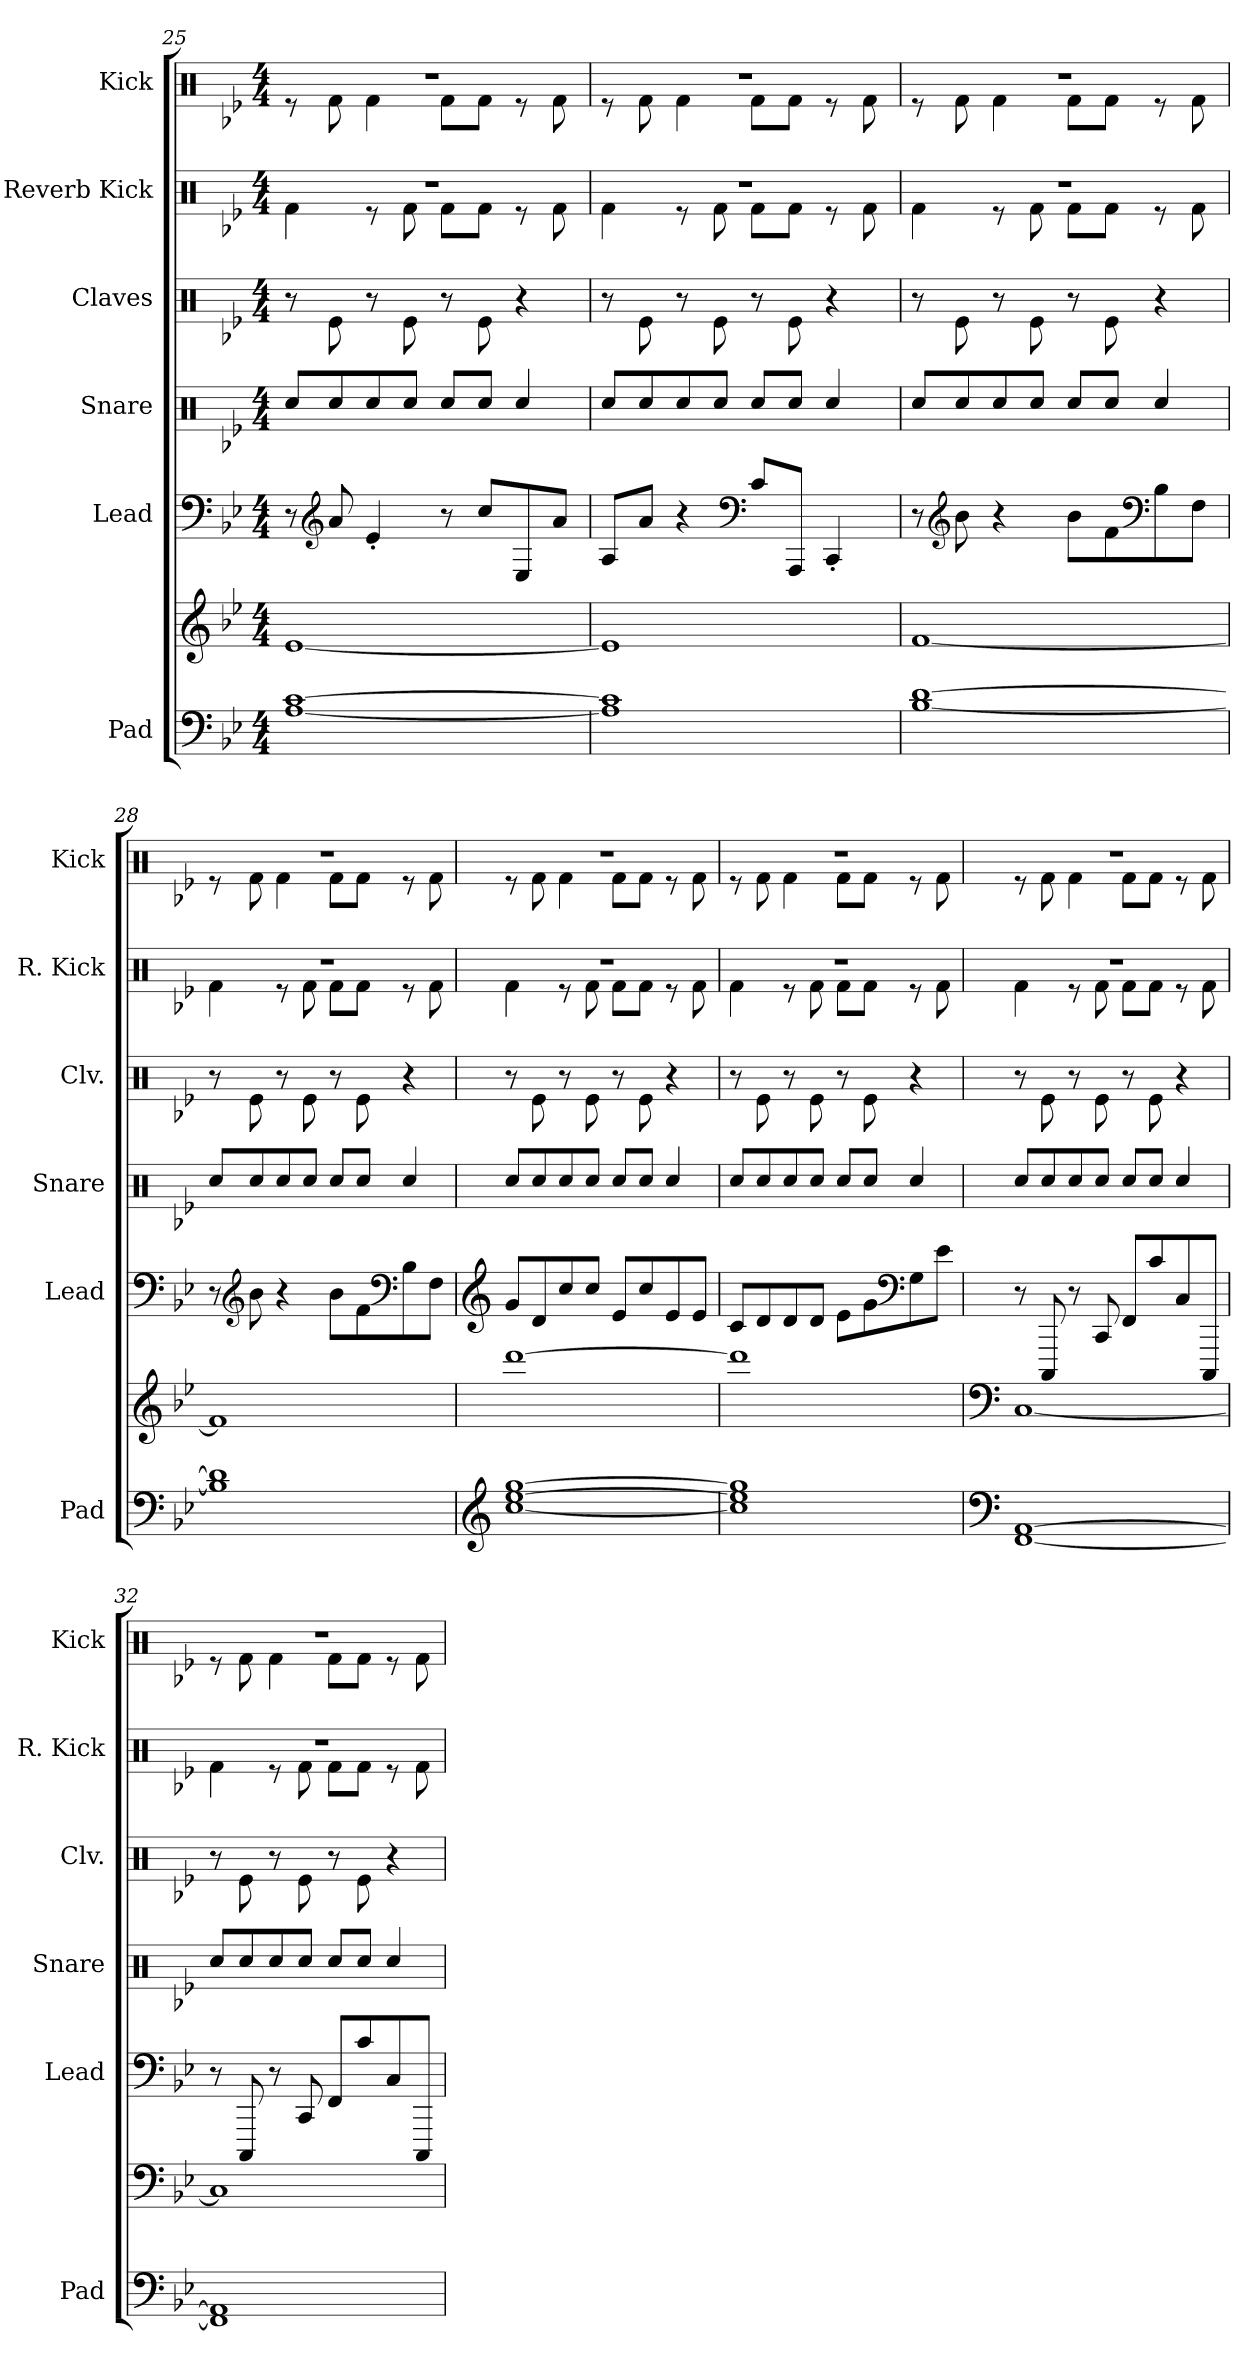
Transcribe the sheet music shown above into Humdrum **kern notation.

**kern	**kern	**kern	**kern	**kern	**kern	**kern
*part6	*part6	*part5	*part4	*part3	*part2	*part1
*staff7	*staff6	*staff5	*staff4	*staff3	*staff2	*staff1
*I"Pad	*	*I"Lead	*I"Snare	*I"Claves	*I"Reverb Kick	*I"Kick
*I'Pad	*	*I'Lead	*I'Snare	*I'Clv.	*I'R. Kick	*I'Kick
*clefF4	*clefG2	*clefF4	*clefX	*clefX	*clefX	*clefX
*k[b-e-]	*k[b-e-]	*k[b-e-]	*k[b-e-]	*k[b-e-]	*k[b-e-]	*k[b-e-]
*M4/4	*M4/4	*M4/4	*M4/4	*M4/4	*M4/4	*M4/4
=25	=25	=25	=25	=25	=25	=25
*	*	*	*	*	*^	*^
[1A [1c	[1e-	8r	8Rcc/L	8r	1r	4Rf\	1r	8r
*	*	*clefG2	*	*	*	*	*	*
.	.	8a/	8Rcc/	8Re\	.	.	.	8Rf\
.	.	4e-'/	8Rcc/	8r	.	8r	.	4Rf\
.	.	.	8Rcc/J	8Re\	.	8Rf\	.	.
.	.	8r	8Rcc/L	8r	.	8Rf\L	.	8Rf\L
.	.	8cc/L	8Rcc/J	8Re\	.	8Rf\J	.	8Rf\J
.	.	8E-/	4Rcc/	4r	.	8r	.	8r
.	.	8a/J	.	.	.	8Rf\	.	8Rf\
=26	=26	=26	=26	=26	=26	=26	=26	=26
1A] 1c]	1e-]	8A/L	8Rcc/L	8r	1r	4Rf\	1r	8r
.	.	8a/J	8Rcc/	8Re\	.	.	.	8Rf\
.	.	4r	8Rcc/	8r	.	8r	.	4Rf\
.	.	.	8Rcc/J	8Re\	.	8Rf\	.	.
*	*	*clefF4	*	*	*	*	*	*
.	.	8c/L	8Rcc/L	8r	.	8Rf\L	.	8Rf\L
.	.	8AAA/J	8Rcc/J	8Re\	.	8Rf\J	.	8Rf\J
.	.	4CC'/	4Rcc/	4r	.	8r	.	8r
.	.	.	.	.	.	8Rf\	.	8Rf\
=27	=27	=27	=27	=27	=27	=27	=27	=27
[1B- [1d	[1f	8r	8Rcc/L	8r	1r	4Rf\	1r	8r
*	*	*clefG2	*	*	*	*	*	*
.	.	8b-\	8Rcc/	8Re\	.	.	.	8Rf\
.	.	4r	8Rcc/	8r	.	8r	.	4Rf\
.	.	.	8Rcc/J	8Re\	.	8Rf\	.	.
.	.	8b-\L	8Rcc/L	8r	.	8Rf\L	.	8Rf\L
.	.	8f\	8Rcc/J	8Re\	.	8Rf\J	.	8Rf\J
*	*	*clefF4	*	*	*	*	*	*
.	.	8B-\	4Rcc/	4r	.	8r	.	8r
.	.	8F\J	.	.	.	8Rf\	.	8Rf\
!!LO:PB:g=z	!!
=28	=28	=28	=28	=28	=28	=28	=28	=28
1B-] 1d]	1f]	8r	8Rcc/L	8r	1r	4Rf\	1r	8r
*	*	*clefG2	*	*	*	*	*	*
.	.	8b-\	8Rcc/	8Re\	.	.	.	8Rf\
.	.	4r	8Rcc/	8r	.	8r	.	4Rf\
.	.	.	8Rcc/J	8Re\	.	8Rf\	.	.
.	.	8b-\L	8Rcc/L	8r	.	8Rf\L	.	8Rf\L
.	.	8f\	8Rcc/J	8Re\	.	8Rf\J	.	8Rf\J
*	*	*clefF4	*	*	*	*	*	*
.	.	8B-\	4Rcc/	4r	.	8r	.	8r
.	.	8F\J	.	.	.	8Rf\	.	8Rf\
=29	=29	=29	=29	=29	=29	=29	=29	=29
*clefG2	*	*clefG2	*	*	*	*	*	*
[1cc [1ee- [1gg	[1ddd	8g/L	8Rcc/L	8r	1r	4Rf\	1r	8r
.	.	8d/	8Rcc/	8Re\	.	.	.	8Rf\
.	.	8cc/	8Rcc/	8r	.	8r	.	4Rf\
.	.	8cc/J	8Rcc/J	8Re\	.	8Rf\	.	.
.	.	8e-/L	8Rcc/L	8r	.	8Rf\L	.	8Rf\L
.	.	8cc/	8Rcc/J	8Re\	.	8Rf\J	.	8Rf\J
.	.	8e-/	4Rcc/	4r	.	8r	.	8r
.	.	8e-/J	.	.	.	8Rf\	.	8Rf\
=30	=30	=30	=30	=30	=30	=30	=30	=30
1cc] 1ee-] 1gg]	1ddd]	8c/L	8Rcc/L	8r	1r	4Rf\	1r	8r
.	.	8d/	8Rcc/	8Re\	.	.	.	8Rf\
.	.	8d/	8Rcc/	8r	.	8r	.	4Rf\
.	.	8d/J	8Rcc/J	8Re\	.	8Rf\	.	.
.	.	8e-\L	8Rcc/L	8r	.	8Rf\L	.	8Rf\L
.	.	8g\	8Rcc/J	8Re\	.	8Rf\J	.	8Rf\J
*	*	*clefF4	*	*	*	*	*	*
.	.	8G\	4Rcc/	4r	.	8r	.	8r
.	.	8e-\J	.	.	.	8Rf\	.	8Rf\
=31	=31	=31	=31	=31	=31	=31	=31	=31
*clefF4	*clefF4	*	*	*	*	*	*	*
[1FF [1AA	[1C	8r	8Rcc/L	8r	1r	4Rf\	1r	8r
.	.	8CCC/	8Rcc/	8Re\	.	.	.	8Rf\
.	.	8r	8Rcc/	8r	.	8r	.	4Rf\
.	.	8CC/	8Rcc/J	8Re\	.	8Rf\	.	.
.	.	8FF/L	8Rcc/L	8r	.	8Rf\L	.	8Rf\L
.	.	8c/	8Rcc/J	8Re\	.	8Rf\J	.	8Rf\J
.	.	8C/	4Rcc/	4r	.	8r	.	8r
.	.	8CCC/J	.	.	.	8Rf\	.	8Rf\
!!LO:LB:g=z	!!
=32	=32	=32	=32	=32	=32	=32	=32	=32
1FF] 1AA]	1C]	8r	8Rcc/L	8r	1r	4Rf\	1r	8r
.	.	8CCC/	8Rcc/	8Re\	.	.	.	8Rf\
.	.	8r	8Rcc/	8r	.	8r	.	4Rf\
.	.	8CC/	8Rcc/J	8Re\	.	8Rf\	.	.
.	.	8FF/L	8Rcc/L	8r	.	8Rf\L	.	8Rf\L
.	.	8c/	8Rcc/J	8Re\	.	8Rf\J	.	8Rf\J
.	.	8C/	4Rcc/	4r	.	8r	.	8r
.	.	8CCC/J	.	.	.	8Rf\	.	8Rf\
*	*	*	*	*	*v	*v	*	*
*	*	*	*	*	*	*v	*v
=	=	=	=	=	=	=
*-	*-	*-	*-	*-	*-	*-
